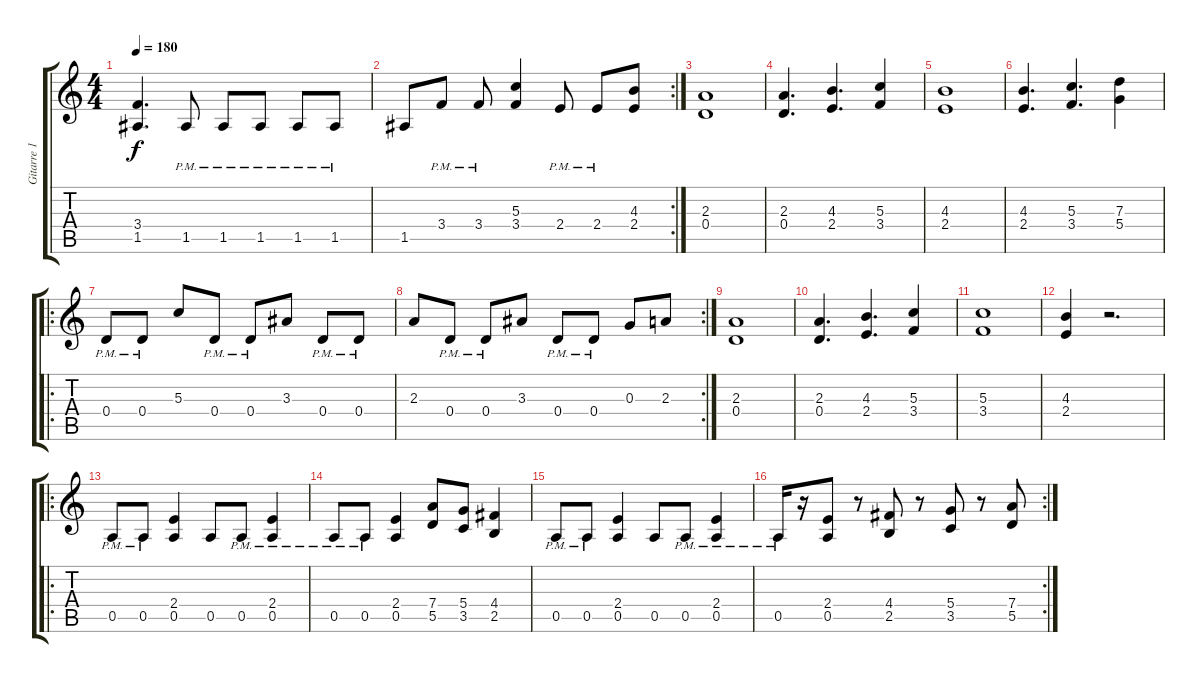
\track ("Gitarre 1" "Gitarre 1") {instrument distortionguitar}
\staff {score tabs}
\tuning (E4 B3 G3 D3 A2 E2) {hide}
\ts (4 4)
\tempo 180
\clef g2
\ks c
(3.4 1.5).4{d dy f} 1.5{pm}.8 1.5{pm}.8 1.5{pm}.8 1.5{pm}.8 1.5{pm}.8 |
\rc 2
1.5.8 3.4{pm}.8 3.4{pm}.8 (5.3 3.4).4 2.4{pm}.8 2.4{pm}.8 (4.3 2.4).8 |
(2.3 0.4).1 |
(2.3 0.4).4{d} (4.3 2.4).4{d} (5.3 3.4).4 |
(4.3 2.4).1 |
(4.3 2.4).4{d} (5.3 3.4).4{d} (7.3 5.4).4 |
\ro
0.4{pm}.8 0.4{pm}.8 5.3.8 0.4{pm}.8 0.4{pm}.8 3.3.8 0.4{pm}.8 0.4{pm}.8 |
\rc 2
2.3.8 0.4{pm}.8 0.4{pm}.8 3.3.8 0.4{pm}.8 0.4{pm}.8 0.3.8 2.3.8 |
(2.3 0.4).1 |
(2.3 0.4).4{d} (4.3 2.4).4{d} (5.3 3.4).4 |
(5.3 3.4).1 |
(4.3 2.4).4 r.2{d} |
\ro
0.5{pm}.8 0.5{pm}.8 (2.4 0.5).4 0.5.8 0.5{pm}.8 (2.4 0.5{pm}).4 |
0.5{pm}.8 0.5{pm}.8 (2.4 0.5).4 (7.4 5.5).8 (5.4 3.5).8 (4.4 2.5).4 |
0.5{pm}.8 0.5{pm}.8 (2.4 0.5).4 0.5.8 0.5{pm}.8 (2.4 0.5{pm}).4 |
\rc 2
0.5{pm}.16 r.16 (2.4 0.5).8 r.8 (4.4 2.5).8 r.8 (5.4 3.5).8 r.8 (7.4 5.5).8
